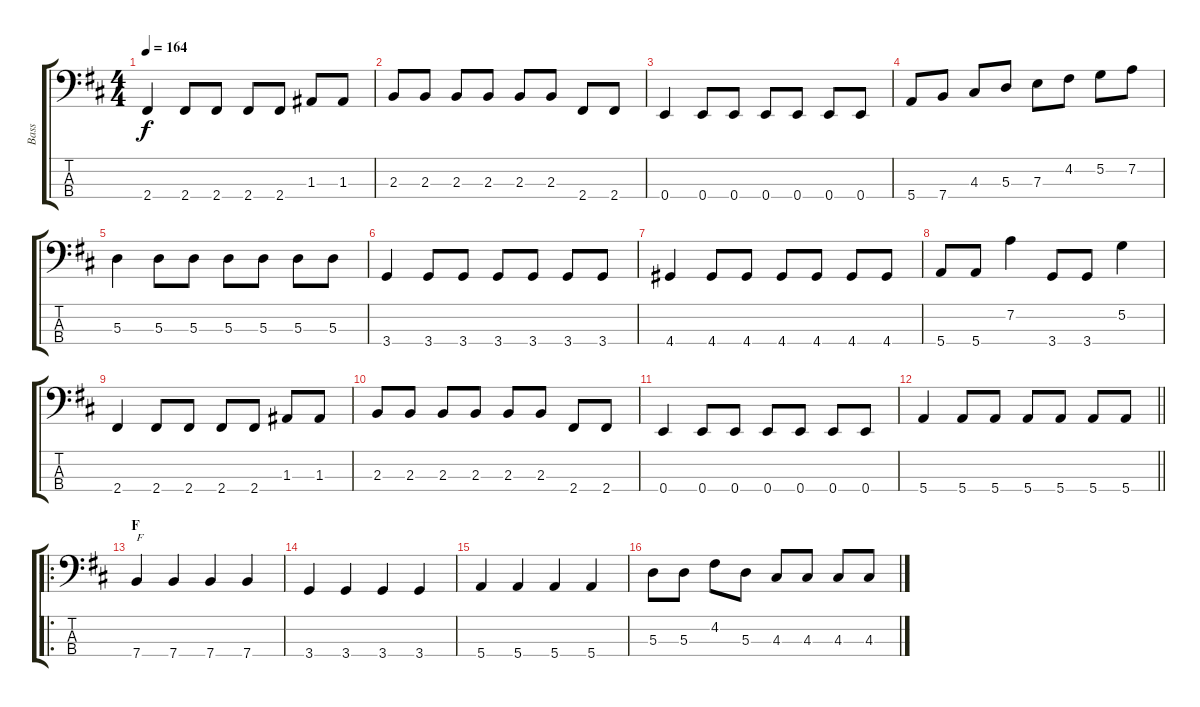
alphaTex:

\track ("Bass" "Bass") {instrument electricbasspick}
\staff {score tabs}
\tuning (G2 D2 A1 E1) {hide}
\ts (4 4)
\tempo 164
\clef f4
\ks d
2.4.4{dy f} 2.4.8 2.4.8 2.4.8 2.4.8 1.3.8 1.3.8 |
2.3.8 2.3.8 2.3.8 2.3.8 2.3.8 2.3.8 2.4.8 2.4.8 |
0.4.4 0.4.8 0.4.8 0.4.8 0.4.8 0.4.8 0.4.8 |
5.4.8 7.4.8 4.3.8 5.3.8 7.3.8 4.2.8 5.2.8 7.2.8 |
5.3.4 5.3.8 5.3.8 5.3.8 5.3.8 5.3.8 5.3.8 |
3.4.4 3.4.8 3.4.8 3.4.8 3.4.8 3.4.8 3.4.8 |
4.4.4 4.4.8 4.4.8 4.4.8 4.4.8 4.4.8 4.4.8 |
5.4.8 5.4.8 7.2.4 3.4.8 3.4.8 5.2.4 |
2.4.4 2.4.8 2.4.8 2.4.8 2.4.8 1.3.8 1.3.8 |
2.3.8 2.3.8 2.3.8 2.3.8 2.3.8 2.3.8 2.4.8 2.4.8 |
0.4.4 0.4.8 0.4.8 0.4.8 0.4.8 0.4.8 0.4.8 |
\barLineRight lightlight
5.4.4 5.4.8 5.4.8 5.4.8 5.4.8 5.4.8 5.4.8 |
\ro
\section ("" "F")
7.4.4{txt "F"} 7.4.4 7.4.4 7.4.4 |
3.4.4 3.4.4 3.4.4 3.4.4 |
5.4.4 5.4.4 5.4.4 5.4.4 |
5.3.8 5.3.8 4.2.8 5.3.8 4.3.8 4.3.8 4.3.8 4.3.8
